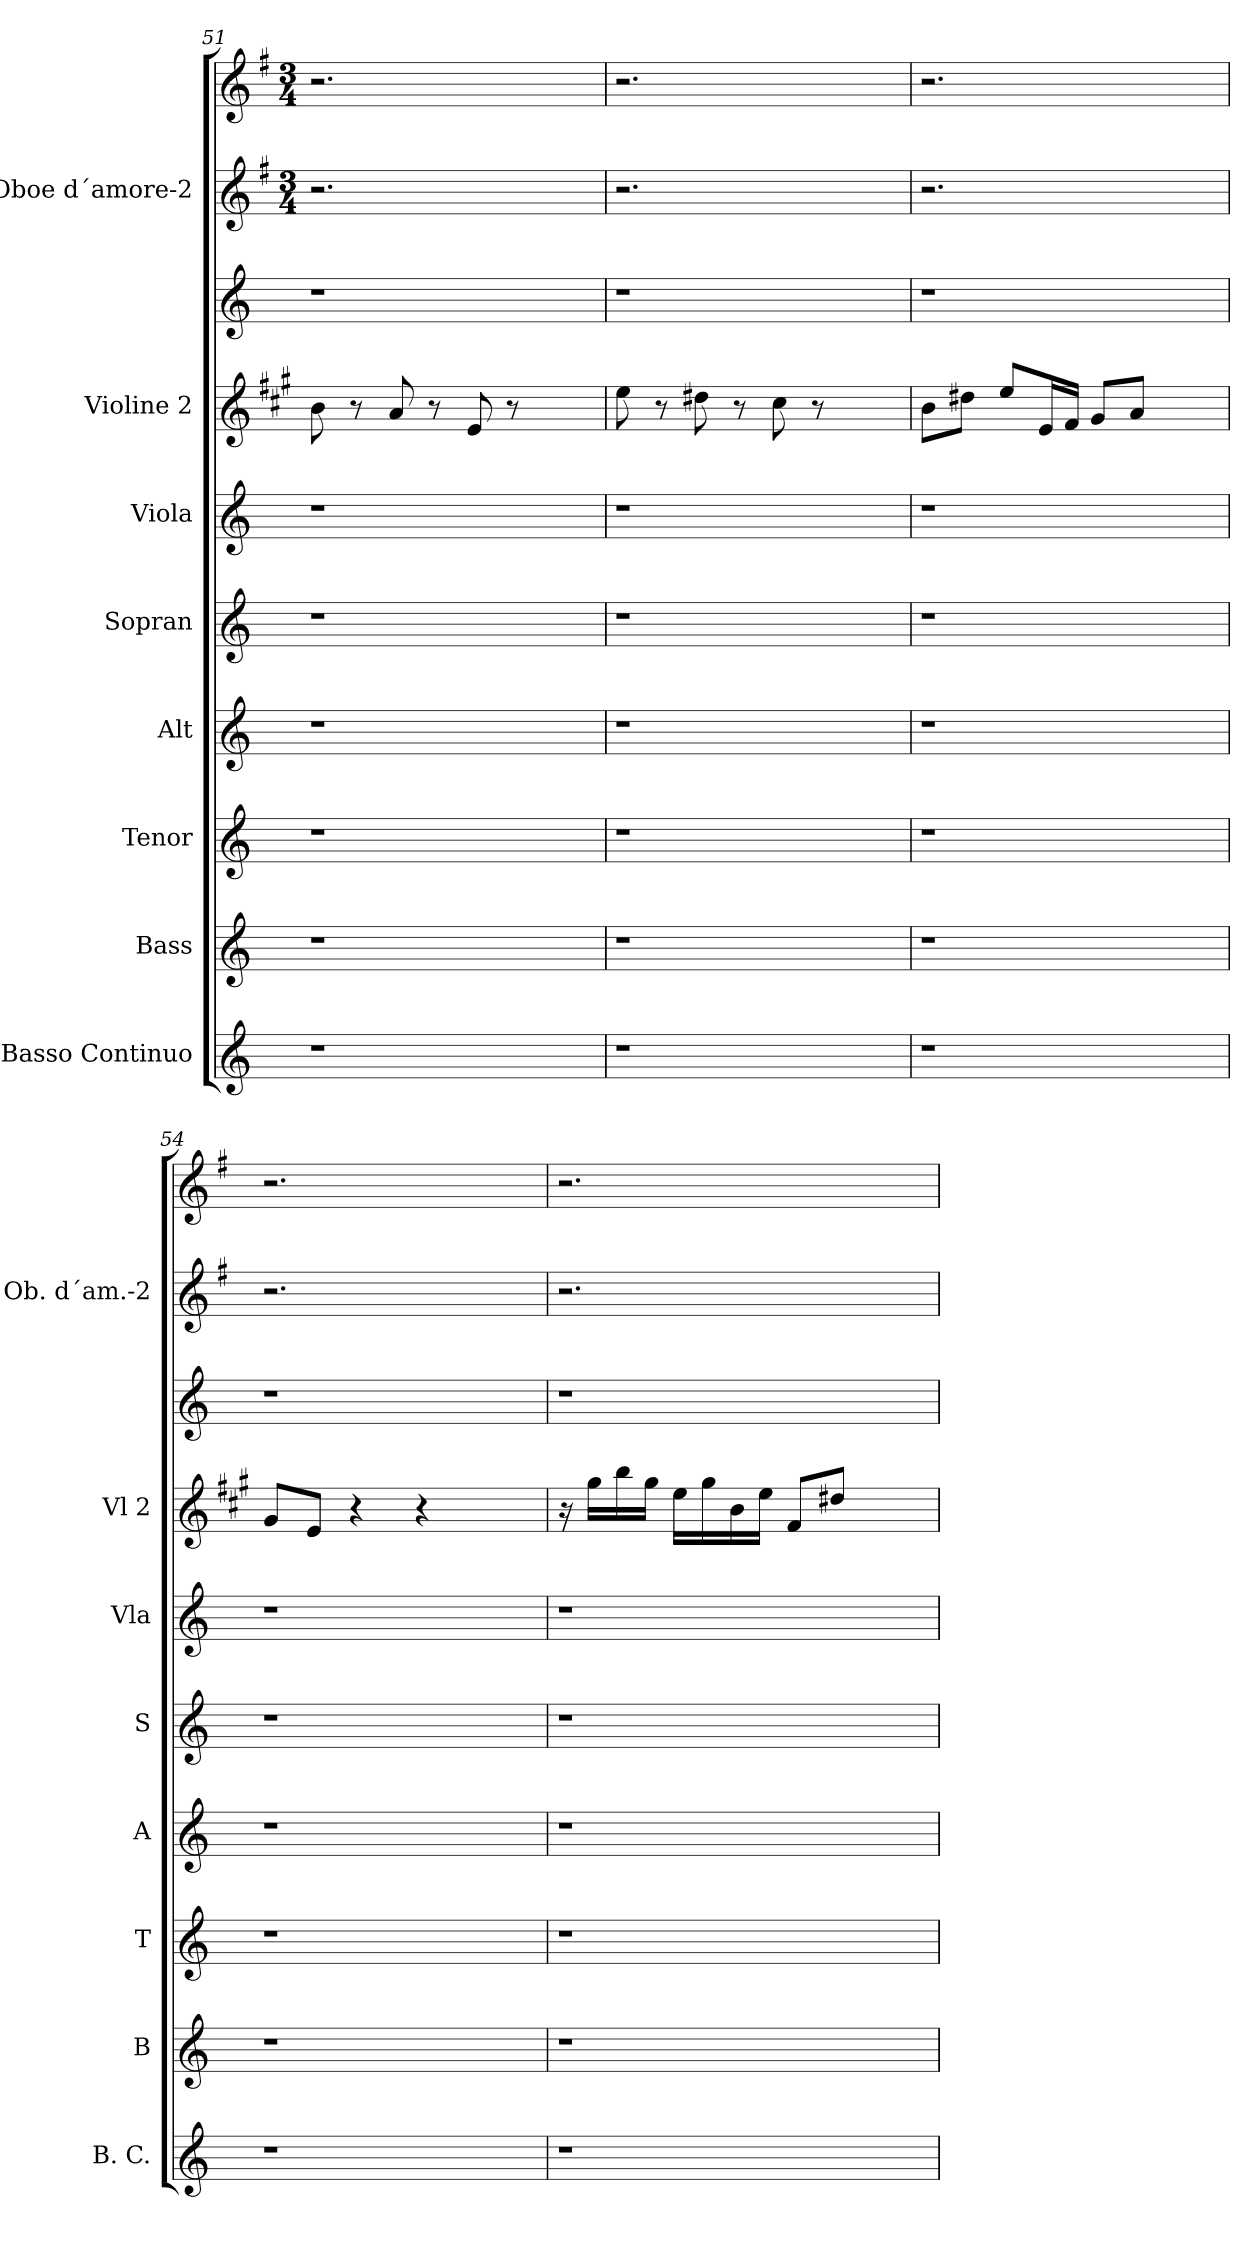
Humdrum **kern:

**kern	**kern	**kern	**kern	**kern	**kern	**kern	**kern	**kern	**kern
*part8	*part7	*part6	*part5	*part4	*part3	*part2	*part2	*part1	*part1
*staff10	*staff9	*staff8	*staff7	*staff6	*staff5	*staff4	*staff3	*staff2	*staff1
*I"Basso Continuo	*I"Bass	*I"Tenor	*I"Alt	*I"Sopran	*I"Viola	*I"Violine 2	*	*I"Oboe d´amore-2	*
*I'B. C.	*I'B	*I'T	*I'A	*I'S	*I'Vla	*I'Vl 2	*	*I'Ob. d´am.-2	*
*clefG2	*clefG2	*clefG2	*clefG2	*clefG2	*clefG2	*clefG2	*clefG2	*clefG2	*clefG2
*	*	*	*	*	*	*	*	*ITrd4c7	*ITrd4c7
*k[]	*k[]	*k[]	*k[]	*k[]	*k[]	*k[f#c#g#]	*	*k[]	*k[]
*	*	*	*	*	*	*	*	*M3/4	*M3/4
=51	=51	=51	=51	=51	=51	=51	=51	=51	=51
1r	1r	1r	1r	1r	1r	8b\	1r	2.r	2.r
.	.	.	.	.	.	8r	.	.	.
.	.	.	.	.	.	8a/	.	.	.
.	.	.	.	.	.	8r	.	.	.
.	.	.	.	.	.	8e/	.	.	.
.	.	.	.	.	.	8r	.	.	.
.	.	.	.	.	.	4ryy	.	4ryy	4ryy
!!LO:LB:g=z
=52	=52	=52	=52	=52	=52	=52	=52	=52	=52
1r	1r	1r	1r	1r	1r	8ee\	1r	2.r	2.r
.	.	.	.	.	.	8r	.	.	.
.	.	.	.	.	.	8dd#X\	.	.	.
.	.	.	.	.	.	8r	.	.	.
.	.	.	.	.	.	8cc#\	.	.	.
.	.	.	.	.	.	8r	.	.	.
.	.	.	.	.	.	4ryy	.	4ryy	4ryy
=53	=53	=53	=53	=53	=53	=53	=53	=53	=53
1r	1r	1r	1r	1r	1r	8b\L	1r	2.r	2.r
.	.	.	.	.	.	8dd#X\J	.	.	.
.	.	.	.	.	.	8ee/L	.	.	.
.	.	.	.	.	.	16e/L	.	.	.
.	.	.	.	.	.	16f#/JJ	.	.	.
.	.	.	.	.	.	8g#/L	.	.	.
.	.	.	.	.	.	8a/J	.	.	.
.	.	.	.	.	.	4ryy	.	4ryy	4ryy
=54	=54	=54	=54	=54	=54	=54	=54	=54	=54
1r	1r	1r	1r	1r	1r	8g#/L	1r	2.r	2.r
.	.	.	.	.	.	8e/J	.	.	.
.	.	.	.	.	.	4r	.	.	.
.	.	.	.	.	.	4r	.	.	.
.	.	.	.	.	.	4ryy	.	4ryy	4ryy
=55	=55	=55	=55	=55	=55	=55	=55	=55	=55
1r	1r	1r	1r	1r	1r	16r	1r	2.r	2.r
.	.	.	.	.	.	16gg#\LL	.	.	.
.	.	.	.	.	.	16bb\	.	.	.
.	.	.	.	.	.	16gg#\JJ	.	.	.
.	.	.	.	.	.	16ee\LL	.	.	.
.	.	.	.	.	.	16gg#\	.	.	.
.	.	.	.	.	.	16b\	.	.	.
.	.	.	.	.	.	16ee\JJ	.	.	.
.	.	.	.	.	.	8f#/L	.	.	.
.	.	.	.	.	.	8dd#X/J	.	.	.
.	.	.	.	.	.	4ryy	.	4ryy	4ryy
=	=	=	=	=	=	=	=	=	=
*-	*-	*-	*-	*-	*-	*-	*-	*-	*-
